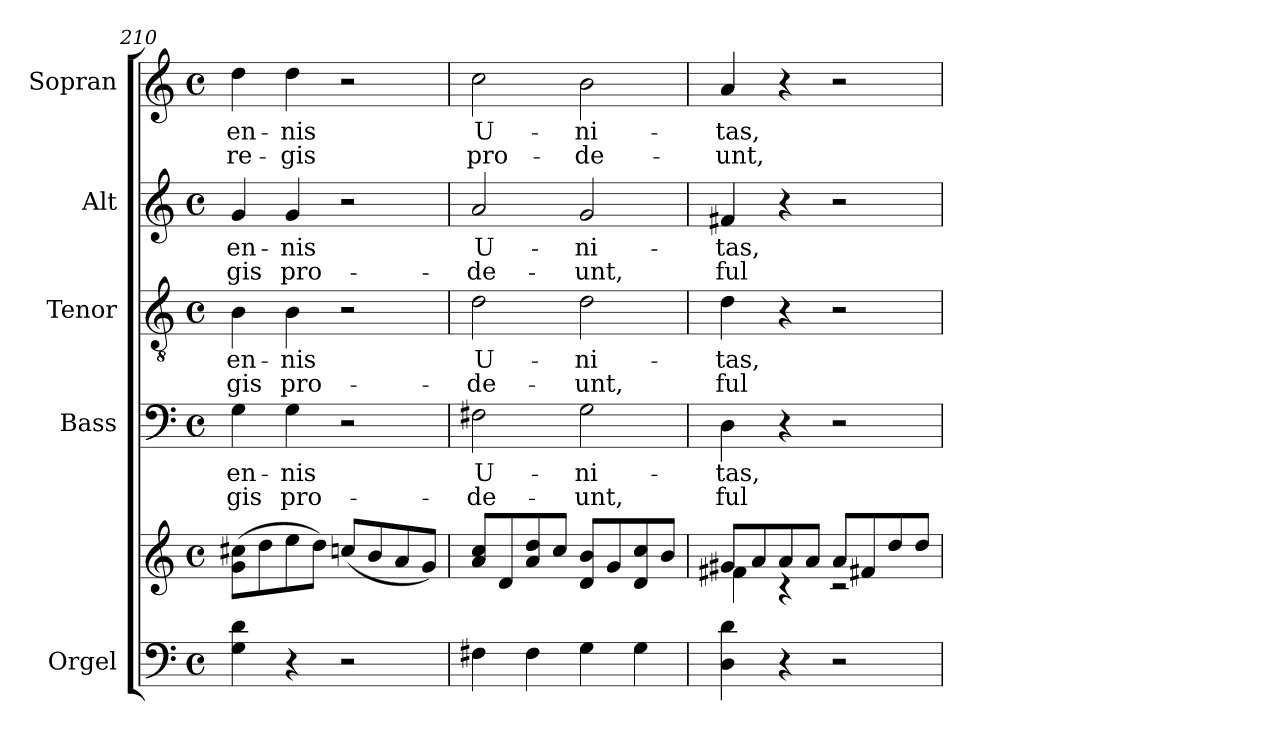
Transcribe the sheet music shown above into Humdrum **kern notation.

**kern	**kern	**kern	**text	**text	**kern	**text	**text	**kern	**text	**text	**kern	**text	**text
*part5	*part5	*part4	*part4	*part4	*part3	*part3	*part3	*part2	*part2	*part2	*part1	*part1	*part1
*staff6	*staff5	*staff4	*staff4	*staff4	*staff3	*staff3	*staff3	*staff2	*staff2	*staff2	*staff1	*staff1	*staff1
*I"Orgel	*	*I"Bass	*	*	*I"Tenor	*	*	*I"Alt	*	*	*I"Sopran	*	*
*I'Org.	*	*I'B.	*	*	*I'T.	*	*	*I'A.	*	*	*I'S.	*	*
*clefF4	*clefG2	*clefF4	*	*	*clefGv2	*	*	*clefG2	*	*	*clefG2	*	*
*k[]	*k[]	*k[]	*	*	*k[]	*	*	*k[]	*	*	*k[]	*	*
*C:	*C:	*C:	*	*	*C:	*	*	*C:	*	*	*C:	*	*
*M4/4	*M4/4	*M4/4	*	*	*M4/4	*	*	*M4/4	*	*	*M4/4	*	*
*met(c)	*met(c)	*met(c)	*	*	*met(c)	*	*	*met(c)	*	*	*met(c)	*	*
=210	=210	=210	=210	=210	=210	=210	=210	=210	=210	=210	=210	=210	=210
!	!	!	!LO:LY:b	!LO:LY:b	!	!LO:LY:b	!LO:LY:b	!	!LO:LY:b	!LO:LY:b	!	!LO:LY:b	!LO:LY:b
4G\ 4d\	(>8g\ 8cc#X\L	4G\	-en-	-gis	4B\	-en-	-gis	4g/	-en-	-gis	4dd\	-en-	re-
.	8dd\	.	.	.	.	.	.	.	.	.	.	.	.
!	!	!	!LO:LY:b	!LO:LY:b	!	!LO:LY:b	!LO:LY:b	!	!LO:LY:b	!LO:LY:b	!	!LO:LY:b	!LO:LY:b
4r	8ee\	4G\	-nis	pro-	4B\	-nis	pro-	4g/	-nis	pro-	4dd\	-nis	-gis
.	8dd\J)	.	.	.	.	.	.	.	.	.	.	.	.
2r	(<8ccn/L	2r	.	.	2r	.	.	2r	.	.	2r	.	.
.	8b/	.	.	.	.	.	.	.	.	.	.	.	.
.	8a/	.	.	.	.	.	.	.	.	.	.	.	.
.	8g/J)	.	.	.	.	.	.	.	.	.	.	.	.
=211	=211	=211	=211	=211	=211	=211	=211	=211	=211	=211	=211	=211	=211
!	!	!	!LO:LY:b	!LO:LY:b	!	!LO:LY:b	!LO:LY:b	!	!LO:LY:b	!LO:LY:b	!	!LO:LY:b	!LO:LY:b
4F#X\	8a/ 8cc/L	2F#X\	U-	-de-	2d\	U-	-de-	2a/	U-	-de-	2cc\	U-	pro-
.	8d/	.	.	.	.	.	.	.	.	.	.	.	.
4F#\	8a/ 8dd/	.	.	.	.	.	.	.	.	.	.	.	.
.	8cc/J	.	.	.	.	.	.	.	.	.	.	.	.
!	!	!	!LO:LY:b	!LO:LY:b	!	!LO:LY:b	!LO:LY:b	!	!LO:LY:b	!LO:LY:b	!	!LO:LY:b	!LO:LY:b
4G\	8d/ 8b/L	2G\	-ni-	-unt,	2d\	-ni-	-unt,	2g/	-ni-	-unt,	2b\	-ni-	-de-
.	8g/	.	.	.	.	.	.	.	.	.	.	.	.
4G\	8d/ 8cc/	.	.	.	.	.	.	.	.	.	.	.	.
.	8b/J	.	.	.	.	.	.	.	.	.	.	.	.
=212	=212	=212	=212	=212	=212	=212	=212	=212	=212	=212	=212	=212	=212
*	*^	*	*	*	*	*	*	*	*	*	*	*	*
!	!	!	!	!LO:LY:b	!LO:LY:b	!	!LO:LY:b	!LO:LY:b	!	!LO:LY:b	!LO:LY:b	!	!LO:LY:b	!LO:LY:b
4D\ 4d\	8g#X/L	4f#X\	4D\	-tas,	ful-	4d\	-tas,	ful-	4f#X/	-tas,	ful-	4a/	-tas,	-unt,
.	8a/	.	.	.	.	.	.	.	.	.	.	.	.	.
4r	8a/	4rc	4r	.	.	4r	.	.	4r	.	.	4r	.	.
.	8a/J	.	.	.	.	.	.	.	.	.	.	.	.	.
2r	8a/L	2rc	2r	.	.	2r	.	.	2r	.	.	2r	.	.
.	8f#X/	.	.	.	.	.	.	.	.	.	.	.	.	.
.	8dd/	.	.	.	.	.	.	.	.	.	.	.	.	.
.	8dd/J	.	.	.	.	.	.	.	.	.	.	.	.	.
*	*v	*v	*	*	*	*	*	*	*	*	*	*	*	*
=	=	=	=	=	=	=	=	=	=	=	=	=	=
*-	*-	*-	*-	*-	*-	*-	*-	*-	*-	*-	*-	*-	*-
